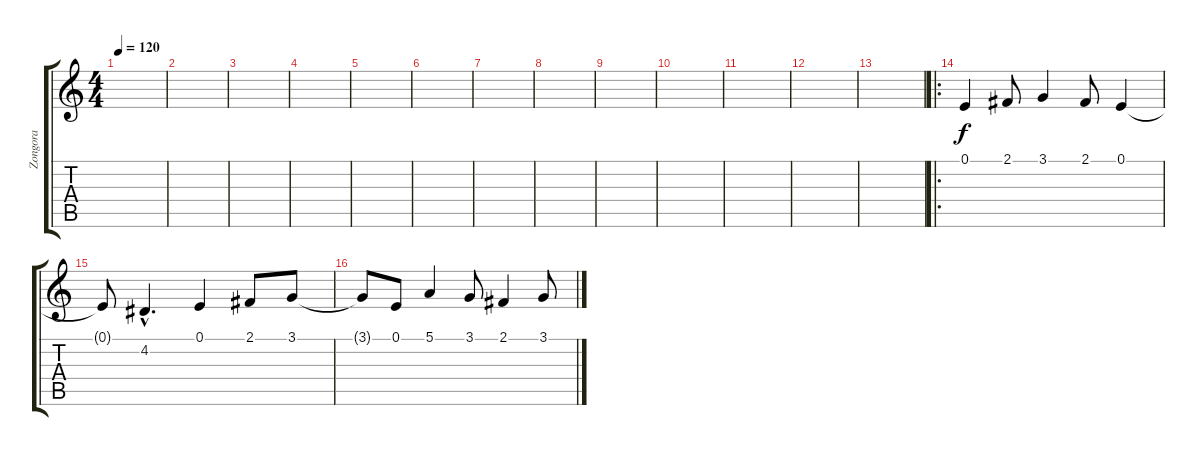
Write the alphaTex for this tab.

\track ("Zongora" "Zongora") {instrument acousticgrandpiano}
\staff {score tabs}
\tuning (E4 B3 G3 D3 A2 E2) {hide}
\ts (4 4)
\tempo 120
\clef g2
\ks c
|
|
|
|
|
|
|
|
|
|
|
|
|
\ro
0.1.4 2.1.8 3.1.4 2.1.8 0.1.4 |
0.1{t}.8 4.2{hac}.4{d} 0.1.4 2.1.8 3.1.8 |
3.1{t}.8 0.1.8 5.1.4 3.1.8 2.1.4 3.1.8
